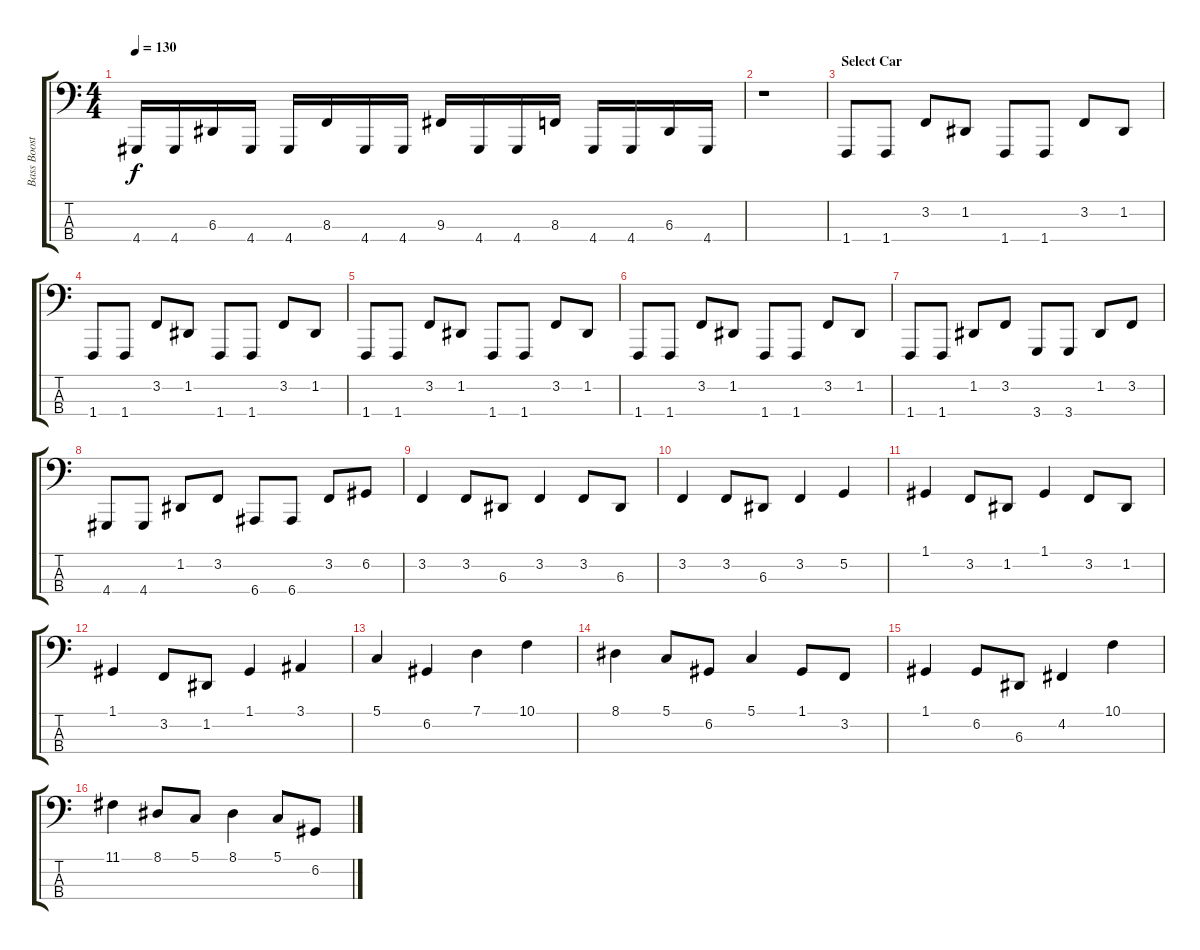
\track ("Bass Boost" "Bass Boost") {instrument reedorgan}
\staff {score tabs}
\tuning (G2 D2 A1 E1) {hide}
\ts (4 4)
\tempo 130
\clef f4
\ks c
4.4.16{dy f} 4.4.16 6.3.16 4.4.16 4.4.16 8.3.16 4.4.16 4.4.16 9.3.16 4.4.16 4.4.16 8.3.16 4.4.16 4.4.16 6.3.16 4.4.16 |
r.1 |
\section ("" "Select Car")
1.4.8 1.4.8 3.2.8 1.2.8 1.4.8 1.4.8 3.2.8 1.2.8 |
1.4.8 1.4.8 3.2.8 1.2.8 1.4.8 1.4.8 3.2.8 1.2.8 |
1.4.8 1.4.8 3.2.8 1.2.8 1.4.8 1.4.8 3.2.8 1.2.8 |
1.4.8 1.4.8 3.2.8 1.2.8 1.4.8 1.4.8 3.2.8 1.2.8 |
1.4.8 1.4.8 1.2.8 3.2.8 3.4.8 3.4.8 1.2.8 3.2.8 |
4.4.8 4.4.8 1.2.8 3.2.8 6.4.8 6.4.8 3.2.8 6.2.8 |
3.2.4 3.2.8 6.3.8 3.2.4 3.2.8 6.3.8 |
3.2.4 3.2.8 6.3.8 3.2.4 5.2.4 |
1.1.4 3.2.8 1.2.8 1.1.4 3.2.8 1.2.8 |
1.1.4 3.2.8 1.2.8 1.1.4 3.1.4 |
5.1.4 6.2.4 7.1.4 10.1.4 |
8.1.4 5.1.8 6.2.8 5.1.4 1.1.8 3.2.8 |
1.1.4 6.2.8 6.3.8 4.2.4 10.1.4 |
11.1.4 8.1.8 5.1.8 8.1.4 5.1.8 6.2.8
